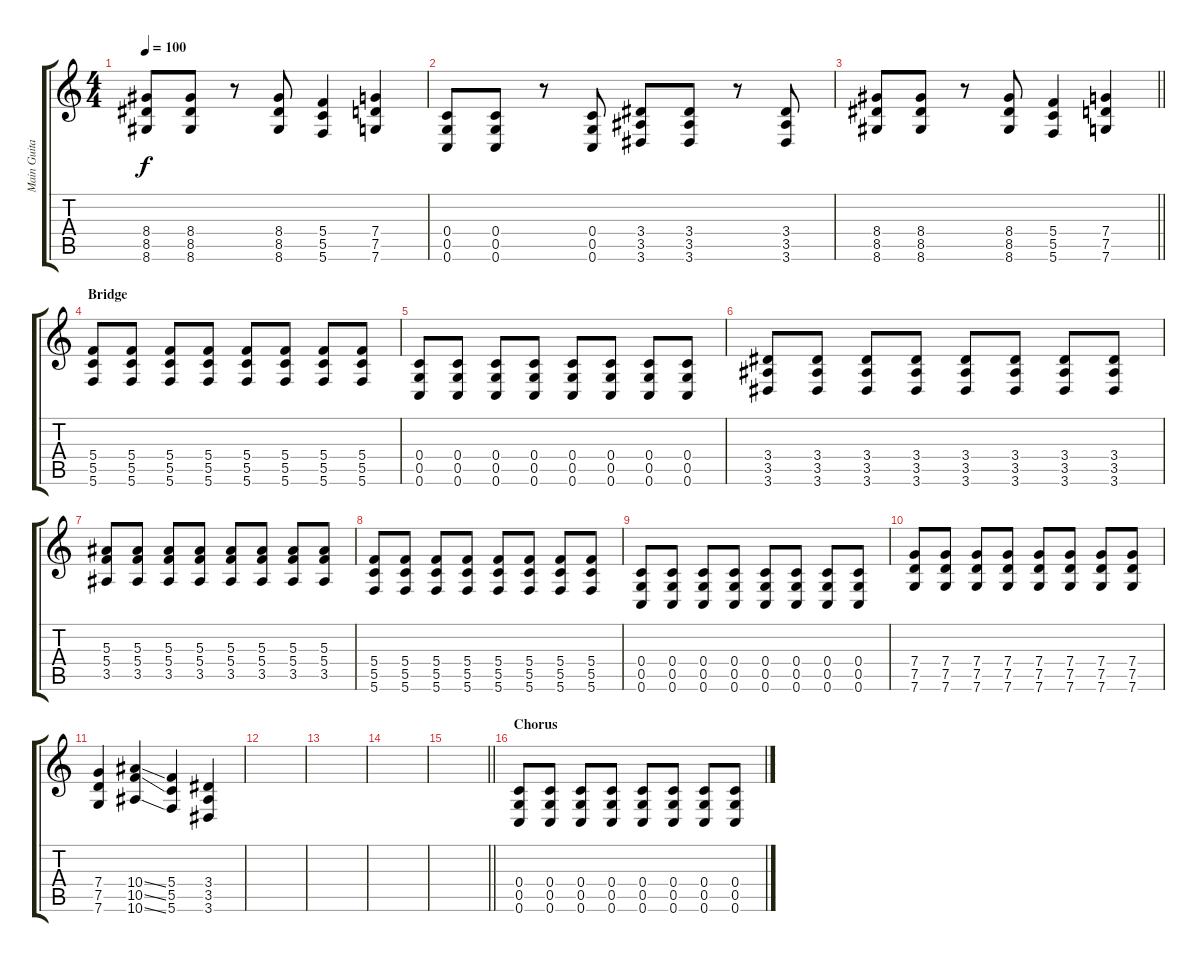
\track ("Main Guitar (Rythm)" "Main Guita") {instrument distortionguitar}
\staff {score tabs}
\tuning (D4 A3 F3 C3 G2 C2) {hide}
\ts (4 4)
\tempo 100
\clef g2
\ks c
(8.4 8.5 8.6).8{dy f} (8.4 8.5 8.6).8 r.8 (8.4 8.5 8.6).8 (5.4 5.5 5.6).4 (7.4 7.5 7.6).4 |
(0.4 0.5 0.6).8 (0.4 0.5 0.6).8 r.8 (0.4 0.5 0.6).8 (3.4 3.5 3.6).8 (3.4 3.5 3.6).8 r.8 (3.4 3.5 3.6).8 |
\barLineRight lightlight
(8.4 8.5 8.6).8 (8.4 8.5 8.6).8 r.8 (8.4 8.5 8.6).8 (5.4 5.5 5.6).4 (7.4 7.5 7.6).4 |
\section ("" "Bridge")
(5.4 5.5 5.6).8 (5.4 5.5 5.6).8 (5.4 5.5 5.6).8 (5.4 5.5 5.6).8 (5.4 5.5 5.6).8 (5.4 5.5 5.6).8 (5.4 5.5 5.6).8 (5.4 5.5 5.6).8 |
(0.4 0.5 0.6).8 (0.4 0.5 0.6).8 (0.4 0.5 0.6).8 (0.4 0.5 0.6).8 (0.4 0.5 0.6).8 (0.4 0.5 0.6).8 (0.4 0.5 0.6).8 (0.4 0.5 0.6).8 |
(3.4 3.5 3.6).8 (3.4 3.5 3.6).8 (3.4 3.5 3.6).8 (3.4 3.5 3.6).8 (3.4 3.5 3.6).8 (3.4 3.5 3.6).8 (3.4 3.5 3.6).8 (3.4 3.5 3.6).8 |
(5.3 5.4 3.5).8 (5.3 5.4 3.5).8 (5.3 5.4 3.5).8 (5.3 5.4 3.5).8 (5.3 5.4 3.5).8 (5.3 5.4 3.5).8 (5.3 5.4 3.5).8 (5.3 5.4 3.5).8 |
(5.4 5.5 5.6).8 (5.4 5.5 5.6).8 (5.4 5.5 5.6).8 (5.4 5.5 5.6).8 (5.4 5.5 5.6).8 (5.4 5.5 5.6).8 (5.4 5.5 5.6).8 (5.4 5.5 5.6).8 |
(0.4 0.5 0.6).8 (0.4 0.5 0.6).8 (0.4 0.5 0.6).8 (0.4 0.5 0.6).8 (0.4 0.5 0.6).8 (0.4 0.5 0.6).8 (0.4 0.5 0.6).8 (0.4 0.5 0.6).8 |
(7.4 7.5 7.6).8 (7.4 7.5 7.6).8 (7.4 7.5 7.6).8 (7.4 7.5 7.6).8 (7.4 7.5 7.6).8 (7.4 7.5 7.6).8 (7.4 7.5 7.6).8 (7.4 7.5 7.6).8 |
(7.4 7.5 7.6).4 (10.4{ss} 10.5{ss} 10.6{ss}).4 (5.4 5.5 5.6).4 (3.4 3.5 3.6).4 |
|
|
|
\barLineRight lightlight
|
\section ("" "Chorus")
(0.4 0.5 0.6).8 (0.4 0.5 0.6).8 (0.4 0.5 0.6).8 (0.4 0.5 0.6).8 (0.4 0.5 0.6).8 (0.4 0.5 0.6).8 (0.4 0.5 0.6).8 (0.4 0.5 0.6).8
